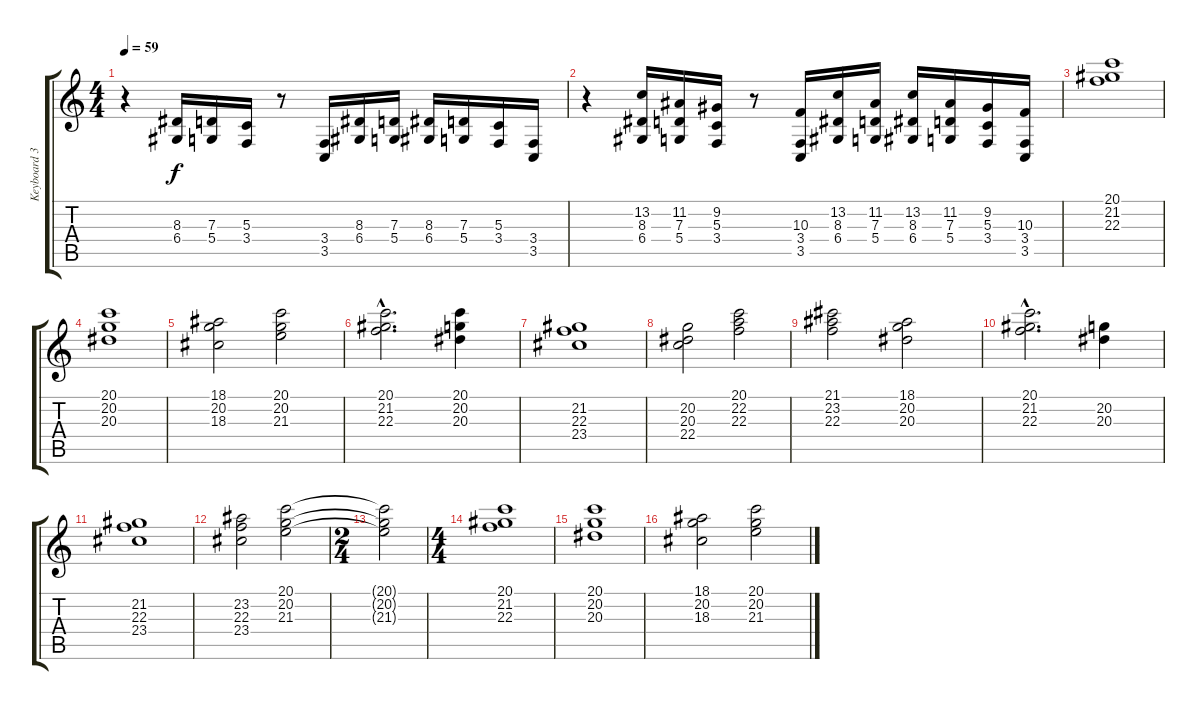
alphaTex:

\track ("Keyboard 3" "Keyboard 3") {instrument stringensemble1}
\staff {score tabs}
\tuning (E4 B3 G3 D3 A2 E2) {hide}
\ts (4 4)
\tempo 59
\clef g2
\ks c
r.4{dy f volume 12 instrument lead2sawtooth} (8.3 6.4).16 (7.3 5.4).16 (5.3 3.4).16 r.8 (3.4 3.5).16 (8.3 6.4).16 (7.3 5.4).16 (8.3 6.4).16 (7.3 5.4).16 (5.3 3.4).16 (3.4 3.5).16 |
r.4 (13.2 8.3 6.4).16 (11.2 7.3 5.4).16 (9.2 5.3 3.4).16 r.8 (10.3 3.4 3.5).16 (13.2 8.3 6.4).16 (11.2 7.3 5.4).16 (13.2 8.3 6.4).16 (11.2 7.3 5.4).16 (9.2 5.3 3.4).16 (10.3 3.4 3.5).16 |
(20.1 21.2 22.3).1{volume 8 instrument stringensemble1} |
(20.1 20.2 20.3).1 |
(18.1 20.2 18.3).2 (20.1 20.2 21.3).2 |
(20.1{hac} 21.2{hac} 22.3{hac}).2{d} (20.1 20.2 20.3).4 |
(21.2 22.3 23.4).1 |
(20.2 20.3 22.4).2 (20.1 22.2 22.3).2 |
(21.1 23.2 22.3).2 (18.1 20.2 20.3).2 |
(20.1 21.2{hac} 22.3{hac}).2{d} (20.2 20.3).4 |
(21.2 22.3 23.4).1 |
(23.2 22.3 23.4).2 (20.1 20.2 21.3).2 |
\ts (2 4)
(20.1{t} 20.2{t} 21.3{t}).2 |
\ts (4 4)
(20.1 21.2 22.3).1 |
(20.1 20.2 20.3).1 |
(18.1 20.2 18.3).2 (20.1 20.2 21.3).2
